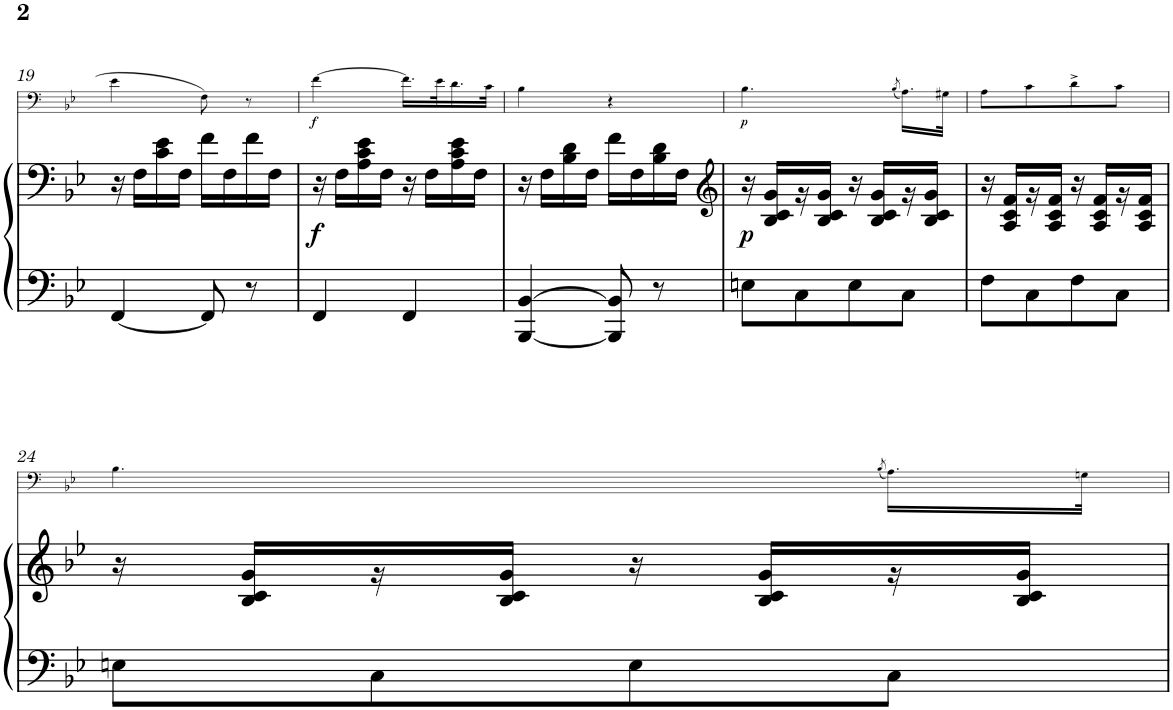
**kern	**kern	**dynam	**kern	**dynam
*part2	*part2	*part2	*part1	*part1
*staff3	*staff2	*staff2/3	*staff1	*staff1
*I"Piano	*	*	*I"Trombone	*
*I'Pno	*	*	*I'Trb	*
!!LO:PB:g=z
*clefF4	*clefF4	*	*clefF4	*
*k[b-e-]	*k[b-e-]	*	*k[b-e-]	*
*M2/4	*M2/4	*	*M2/4	*
=19	=19	=19	=19	=19
[4FF/	16r	.	4e-\	.
.	16F\LL	.	.	.
.	16c\ 16e-\	.	.	.
.	16F\JJ	.	.	.
8FF/]	16f\LL	.	8F\	.
.	16F\	.	.	.
8r	16f\	.	8r	.
.	16F\JJ	.	.	.
=20	=20	=20	=20	=20
!	!	!LO:DY:b	!	!LO:DY:b
4FF/	16r	f	[>4f\	f
.	16F\LL	.	.	.
.	16A\ 16c\ 16e-\	.	.	.
.	16F\JJ	.	.	.
4FF/	16r	.	16.f\LL]	.
.	16F\LL	.	.	.
.	.	.	32e-\K	.
.	16A\ 16c\ 16e-\	.	16.d\	.
.	16F\JJ	.	.	.
.	.	.	32c\JJk	.
=21	=21	=21	=21	=21
[4BBB-/ [4BB-/	16r	.	4B-\	.
.	16F\LL	.	.	.
.	16B-\ 16d\	.	.	.
.	16F\JJ	.	.	.
8BBB-/] 8BB-/]	16f\LL	.	4r	.
.	16F\	.	.	.
8r	16B-\ 16d\	.	.	.
.	16F\JJ	.	.	.
=22	=22	=22	=22	=22
*	*clefG2	*	*	*
!	!	!LO:DY:b	!	!LO:DY:b
8En\L	16r	p	4.B-\	p
.	16B-/ 16c/ 16g/LL	.	.	.
8C\	16r	.	.	.
.	16B-/ 16c/ 16g/JJ	.	.	.
8E\	16r	.	.	.
.	16B-/ 16c/ 16g/LL	.	.	.
.	.	.	(8qB-/	.
8C\J	16r	.	16.A\LL)	.
.	16B-/ 16c/ 16g/JJ	.	.	.
.	.	.	32G#X\JJk	.
=23	=23	=23	=23	=23
8F\L	16r	.	8A\L	.
.	16A/ 16c/ 16f/LL	.	.	.
8C\	16r	.	8c\	.
.	16A/ 16c/ 16f/JJ	.	.	.
8F\	16r	.	8d^\	.
.	16A/ 16c/ 16f/LL	.	.	.
8C\J	16r	.	8c\J	.
.	16A/ 16c/ 16f/JJ	.	.	.
!!LO:LB:g=z
=24	=24	=24	=24	=24
8En\L	16r	.	4.B-\	.
.	16B-/ 16c/ 16g/LL	.	.	.
8C\	16r	.	.	.
.	16B-/ 16c/ 16g/JJ	.	.	.
8E\	16r	.	.	.
.	16B-/ 16c/ 16g/LL	.	.	.
.	.	.	(8qB-/	.
8C\J	16r	.	16.A\LL)	.
.	16B-/ 16c/ 16g/JJ	.	.	.
.	.	.	32Gn\JJk	.
=	=	=	=	=
*-	*-	*-	*-	*-
